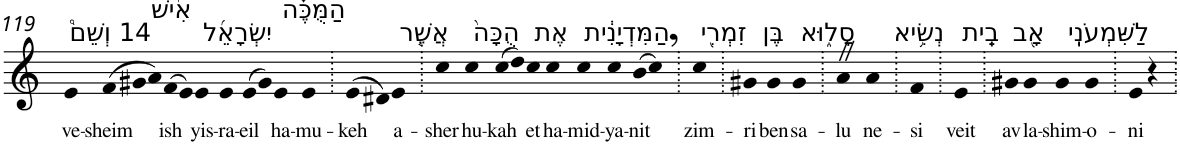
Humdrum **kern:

**kern	**text
*part1	*part1
*staff1	*staff1
*I"Piano	*
*I'Pno	*
!!LO:PB:g=z
*clefG2	*
*k[]	*
=119	=119
!LO:TX:a:t=14 וְשֵׁם֩	!
!	!LO:LY:b
4e	ve-
*Xtuplet	*
!	!LO:LY:b
(>12f	-sheim
12g#X	.
12a)	.
!LO:TX:a:t=אִ֨ישׁ	!
!	!LO:LY:b
(>8f	ish
8e)	.
!LO:TX:a:t=יִשְׂרָאֵ֜ל	!
!	!LO:LY:b
4e	yis-
!	!LO:LY:b
4e	-ra-
!	!LO:LY:b
(>8e	-eil
8g#)	.
!LO:TX:a:t=הַמֻּכֶּ֗ה	!
!	!LO:LY:b
4e	ha-
!	!LO:LY:b
4e	-mu-
=120.	=120.
!	!LO:LY:b
(>8e	-keh
8d#X)	.
!LO:TX:a:t=אֲשֶׁ֤ר	!
!	!LO:LY:b
4e	a-
=121.	=121.
!	!LO:LY:b
4cc	-sher
!LO:TX:a:t=הֻכָּה֙	!
!	!LO:LY:b
4cc	hu-
!	!LO:LY:b
(>8cc	-kah
8dd)	.
!LO:TX:a:t=אֶת	!
!	!LO:LY:b
4cc	et
!LO:TX:a:t=הַמִּדְיָנִ֔ית	!
!	!LO:LY:b
4cc	ha-
!	!LO:LY:b
4cc	-mid-
!	!LO:LY:b
4cc	-ya-
!	!LO:LY:b
(>8b	-nit
8cc,)	.
=122.	=122.
!LO:TX:a:t=זִמְרִ֖י	!
!	!LO:LY:b
4cc	zim-
=123.	=123.
!	!LO:LY:b
4g#X	-ri
!LO:TX:a:t=בֶּן	!
!	!LO:LY:b
4g#	ben
!LO:TX:a:t=סָל֑וּא	!
!	!LO:LY:b
4g#	sa-
=124.	=124.
!	!LO:LY:b
4aZ	-lu
!LO:TX:a:t=נְשִׂ֥יא	!
!	!LO:LY:b
4a	ne-
=125.	=125.
!	!LO:LY:b
4f	-si
=126.	=126.
!LO:TX:a:t=בֵֽית	!
!	!LO:LY:b
4e	veit
=127.	=127.
!LO:TX:a:t=אָ֖ב	!
!	!LO:LY:b
4g#X	av
!LO:TX:a:t=לַשִּׁמְעֹנִֽי	!
!	!LO:LY:b
4g#	la-
!	!LO:LY:b
4g#	-shim-
!	!LO:LY:b
4g#	-o-
=128.	=128.
!	!LO:LY:b
4e	-ni
4r	.
=.	=.
*-	*-
